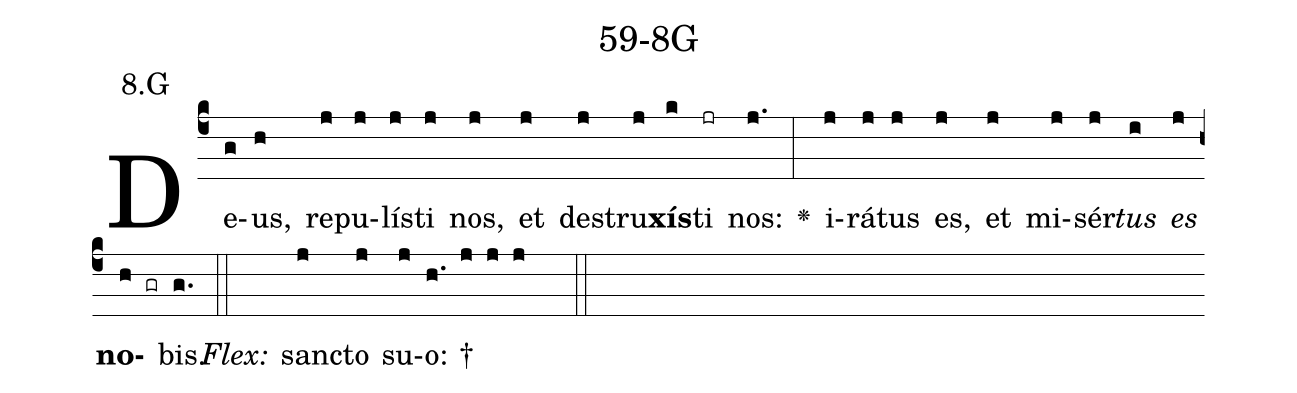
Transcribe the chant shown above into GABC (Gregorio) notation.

name: 59-8G;
annotation: 8.G;
%%
(c4)De(g)us,(h) re(j)pu(j)lís(j)ti(j) nos,(j) et(j) de(j)stru(j)<b>xís</b>(k)ti(jr) nos:(j.) <v>\greheightstar</v>(:) i(j)rá(j)tus(j) es,(j) et(j) mi(j)sér(j)<i>tus</i>(i) <i>es</i>(j) <b>no</b>(h gr)bis.(g.) (::)
<i>Flex:</i>()  sanc(j)to(j) su(j)o: †(h. j j j  ::)

%E(j) u(j) o(i) u(j) a(h) e.(g.) (::)
